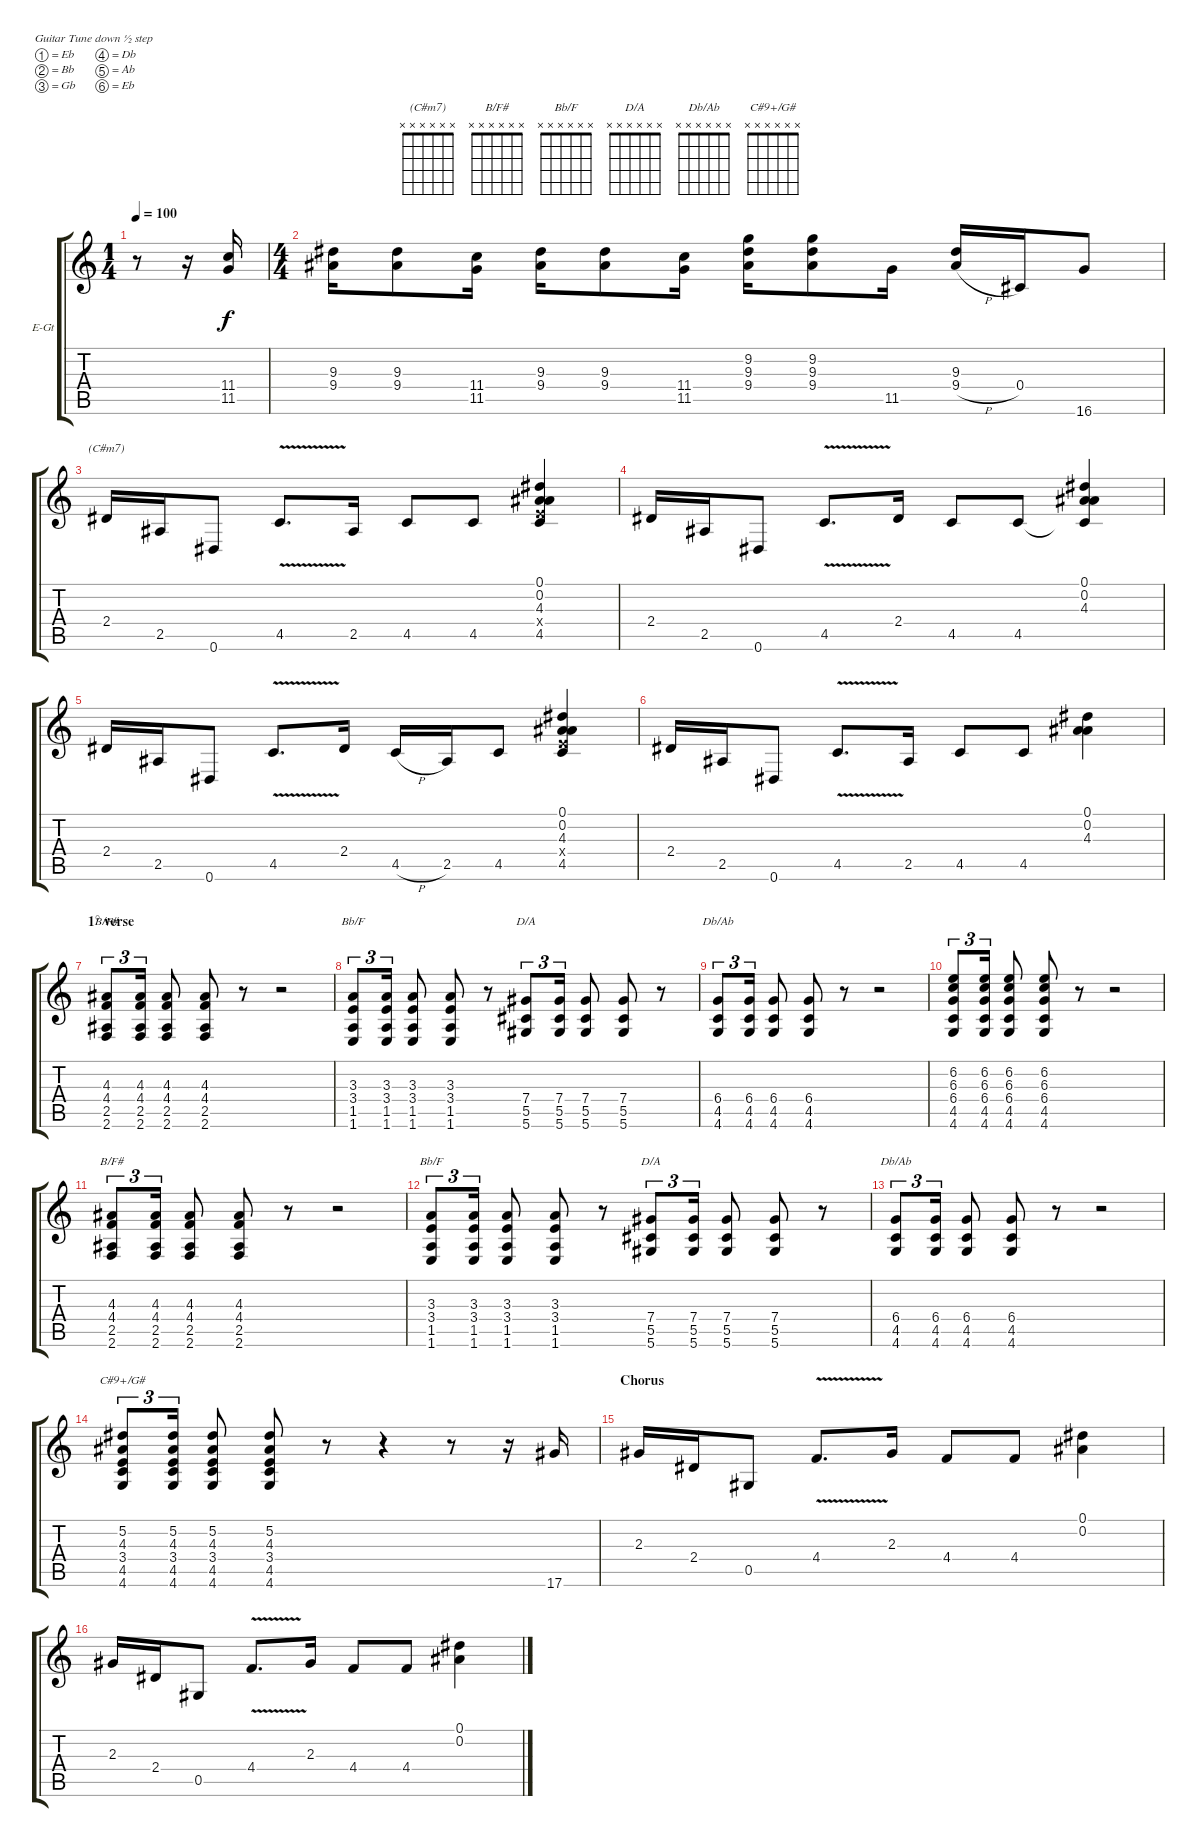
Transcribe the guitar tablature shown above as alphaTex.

\bracketExtendMode groupsimilarinstruments
\firstSystemTrackNameOrientation horizontal
\otherSystemsTrackNameOrientation horizontal
\track ("Jimi" "E-Gt") {instrument overdrivenguitar}
\staff {score tabs}
\tuning (Eb4 Bb3 Gb3 Db3 Ab2 Eb2)
\chord ("(C#m7)" x x x x x x)
\chord ("B/F#" x x x x x x)
\chord ("Bb/F" x x x x x x)
\chord ("D/A" x x x x x x)
\chord ("Db/Ab" x x x x x x)
\chord ("C#9+/G#" x x x x x x)
\ts (1 4)
\tempo 100
\clef g2
\ks c
r.8{dy f instrument overdrivenguitar} r.16 (11.4 11.5).16 |
\ts (4 4)
(9.3 9.4).16 (9.3 9.4).8 (11.4 11.5).16 (9.3 9.4).16 (9.3 9.4).8 (11.4 11.5).16 (9.2 9.3 9.4).16 (9.2 9.3 9.4).8 11.5.16 (9.3 9.4{h}).16 0.4.16 16.6.8 |
2.4.16{ch "(C#m7)"} 2.5.16 0.6.8 4.5{v}.8{d} 2.5.16 4.5.8 4.5.8 (0.1 0.2 4.3 3.4{x} 4.5).4 |
2.4.16 2.5.16 0.6.8 4.5{v}.8{d} 2.4.16 4.5.8 4.5.8 (0.1 0.2 4.3 4.5{t}).4 |
2.4.16 2.5.16 0.6.8 4.5{v}.8{d} 2.4.16 4.5{h}.16 2.5.16 4.5.8 (0.1 0.2 4.3 3.4{x} 4.5).4 |
2.4.16 2.5.16 0.6.8 4.5{v}.8{d} 2.5.16 4.5.8 4.5.8 (0.1 0.2 4.3).4 |
\section ("" "1° verse")
(4.3 4.4 2.5 2.6).8{tu (3 2) ch "B/F#"} (4.3 4.4 2.5 2.6).16{tu (3 2)} (4.3 4.4 2.5 2.6).8 (4.3 4.4 2.5 2.6).8 r.8 r.2 |
(3.3 3.4 1.5 1.6).8{tu (3 2) ch "Bb/F"} (3.3 3.4 1.5 1.6).16{tu (3 2)} (3.3 3.4 1.5 1.6).8 (3.3 3.4 1.5 1.6).8 r.8 (7.4 5.5 5.6).8{tu (3 2) ch "D/A"} (7.4 5.5 5.6).16{tu (3 2)} (7.4 5.5 5.6).8 (7.4 5.5 5.6).8 r.8 |
(6.4 4.5 4.6).8{tu (3 2) ch "Db/Ab"} (6.4 4.5 4.6).16{tu (3 2)} (6.4 4.5 4.6).8 (6.4 4.5 4.6).8 r.8 r.2 |
(6.2 6.3 6.4 4.5 4.6).8{tu (3 2)} (6.2 6.3 6.4 4.5 4.6).16{tu (3 2)} (6.2 6.3 6.4 4.5 4.6).8 (6.2 6.3 6.4 4.5 4.6).8 r.8 r.2 |
(4.3 4.4 2.5 2.6).8{tu (3 2) ch "B/F#"} (4.3 4.4 2.5 2.6).16{tu (3 2)} (4.3 4.4 2.5 2.6).8 (4.3 4.4 2.5 2.6).8 r.8 r.2 |
(3.3 3.4 1.5 1.6).8{tu (3 2) ch "Bb/F"} (3.3 3.4 1.5 1.6).16{tu (3 2)} (3.3 3.4 1.5 1.6).8 (3.3 3.4 1.5 1.6).8 r.8 (7.4 5.5 5.6).8{tu (3 2) ch "D/A"} (7.4 5.5 5.6).16{tu (3 2)} (7.4 5.5 5.6).8 (7.4 5.5 5.6).8 r.8 |
(6.4 4.5 4.6).8{tu (3 2) ch "Db/Ab"} (6.4 4.5 4.6).16{tu (3 2)} (6.4 4.5 4.6).8 (6.4 4.5 4.6).8 r.8 r.2 |
(5.2 4.3 3.4 4.5 4.6).8{tu (3 2) ch "C#9+/G#"} (5.2 4.3 3.4 4.5 4.6).16{tu (3 2)} (5.2 4.3 3.4 4.5 4.6).8 (5.2 4.3 3.4 4.5 4.6).8 r.8 r.4 r.8 r.16 17.6.16 |
\section ("" "Chorus")
2.3.16 2.4.16 0.5.8 4.4{v}.8{d} 2.3.16 4.4.8 4.4.8 (0.1 0.2).4 |
2.3.16 2.4.16 0.5.8 4.4{v}.8{d} 2.3.16 4.4.8 4.4.8 (0.1 0.2).4
